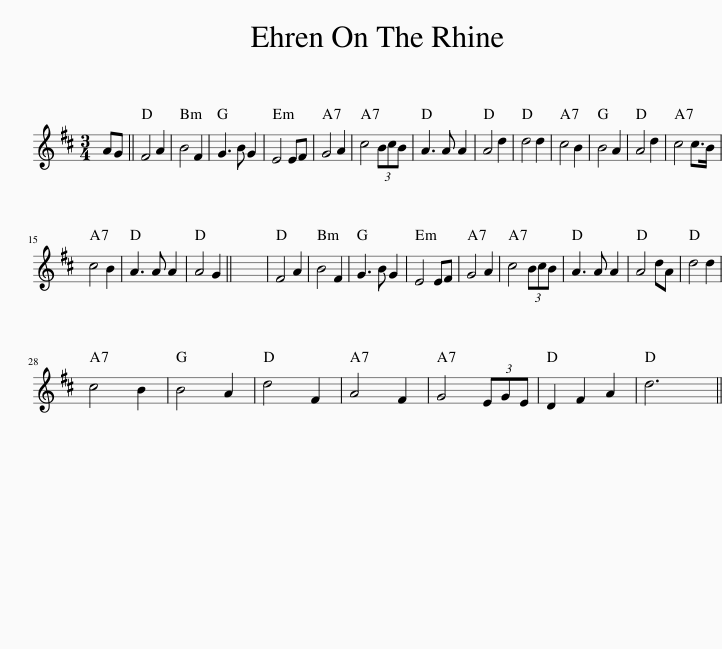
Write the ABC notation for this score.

X:1
L:1/8
M:3/4
I:linebreak $
K:D
V:1 treble
V:1
 AG || F4 A2 | B4 F2 | G3 B G2 | E4 EF | %5
 G4 A2 | c4 (3BcB | A3 A A2 | A4 d2 | d4 d2 | %10
 c4 B2 | B4 A2 | A4 d2 | c4 c>B |$ c4 B2 | %15
 A3 A A2 | A4 G2 || x6 | F4 A2 | B4 F2 | %20
 G3 B G2 | E4 EF | G4 A2 | c4 (3BcB | A3 A A2 | %25
 A4 dA | d4 d2 |$ c4 B2 | B4 A2 | d4 F2 | %30
 A4 F2 | G4 (3EGE | D2 F2 A2 | d6 || %34
